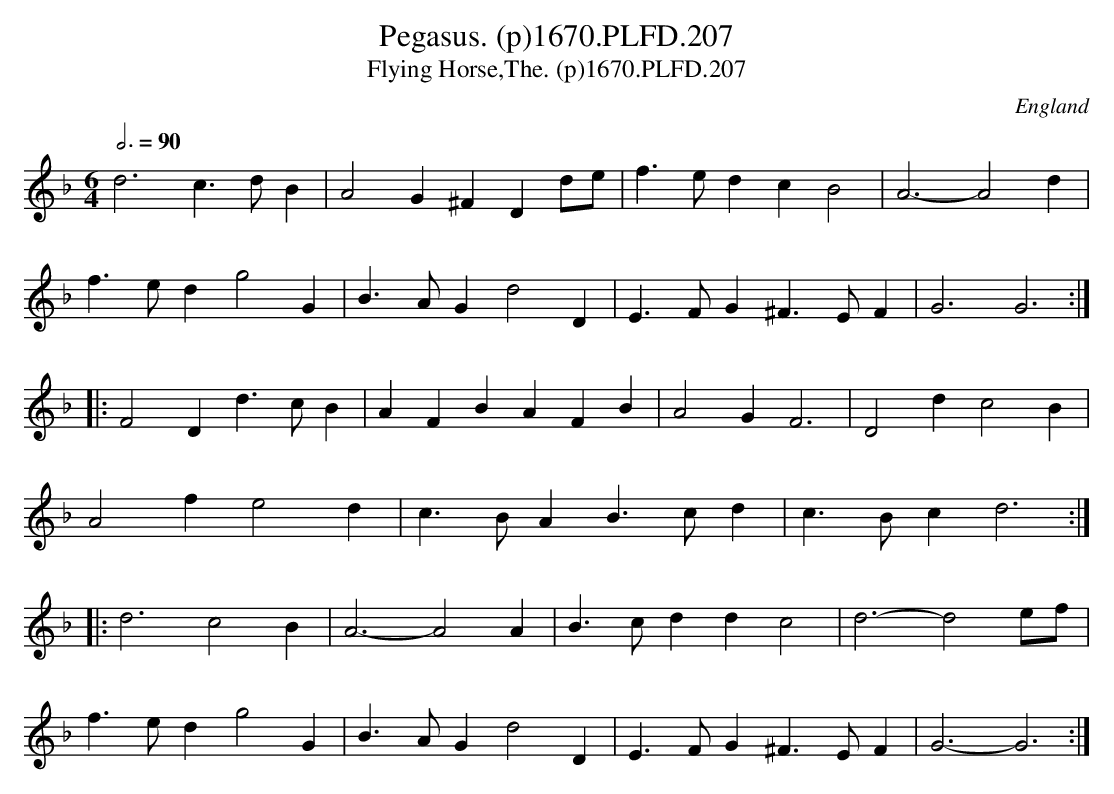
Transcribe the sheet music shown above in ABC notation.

X:1
T:Pegasus. (p)1670.PLFD.207
T:Flying Horse,The. (p)1670.PLFD.207
M:6/4
L:1/4
Q:3/4=90
O:England
K:F
d3c>dB|A2G^FDd/e/|f>edcB2|A3-A2d|
f>edg2G|B>AGd2D|E>FG^F>EF|G3G3:|
|:F2Dd>cB|AFBAFB|A2GF3|D2dc2B|
A2fe2d|c>BAB>cd|c>Bcd3:|
|:d3c2B|A3-A2A|B>cddc2|d3-d2e/f/|
f>edg2G|B>AGd2D|E>FG^F>EF|G3-G3:|
